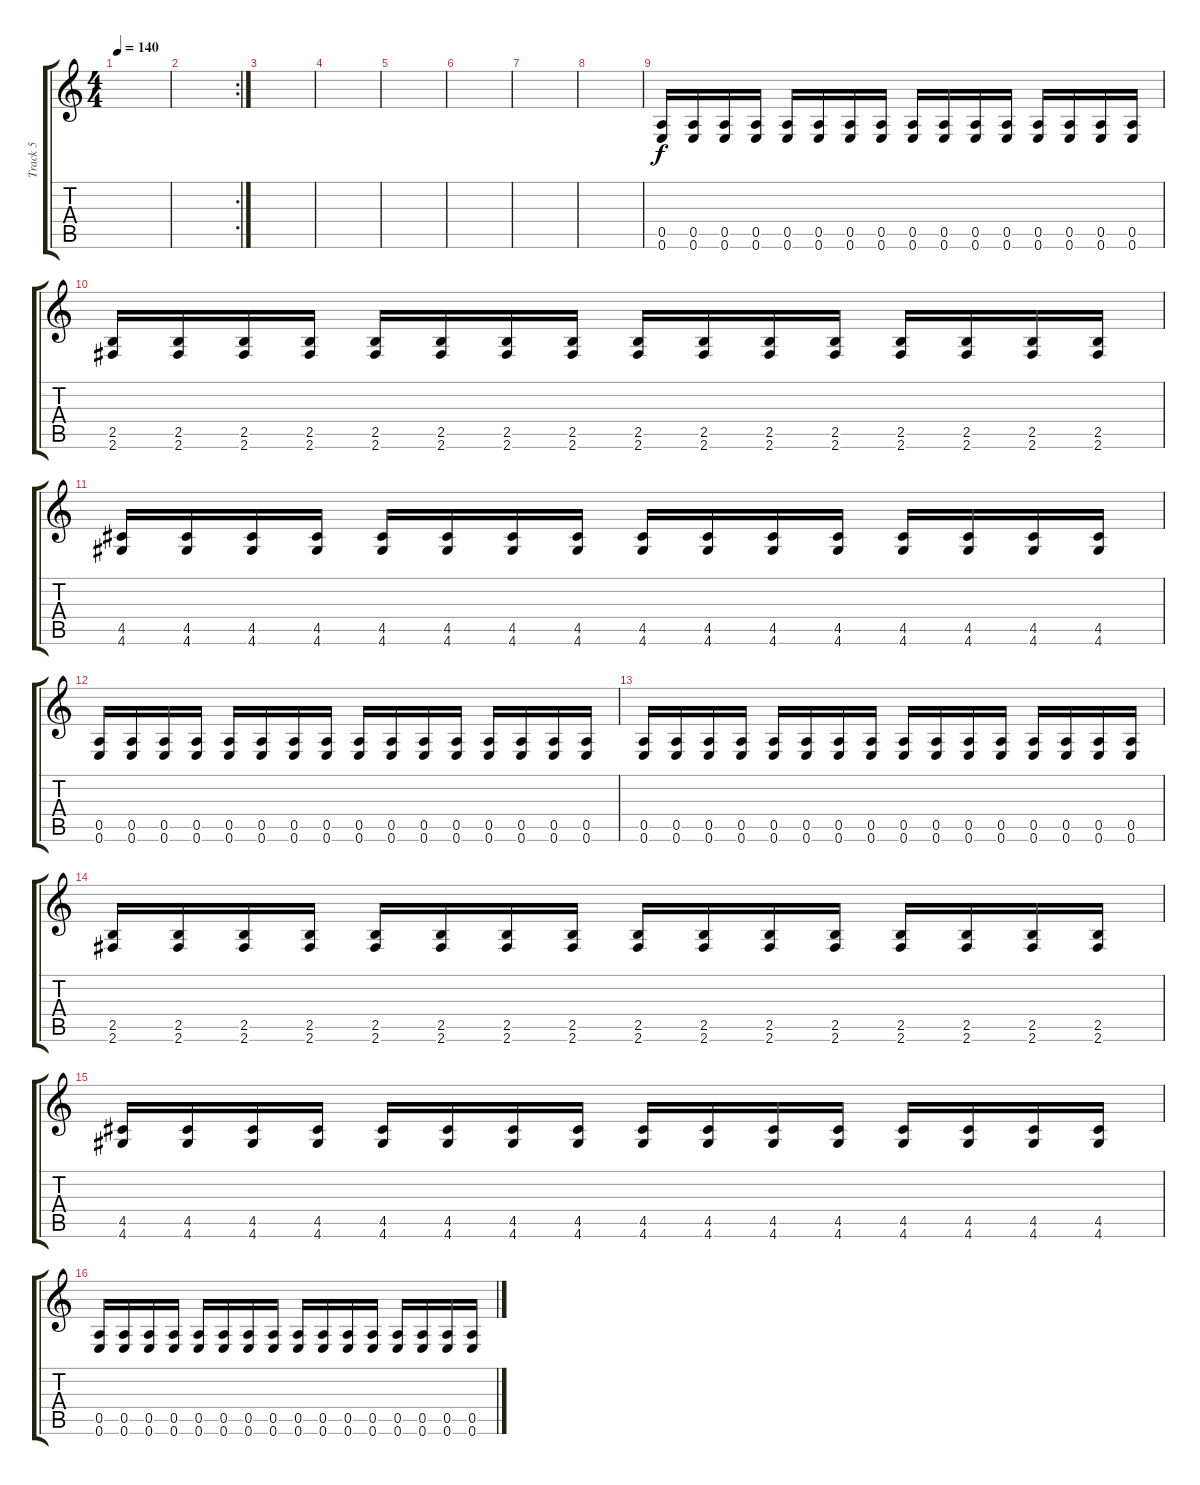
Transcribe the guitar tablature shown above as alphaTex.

\track ("Track 5" "Track 5") {instrument distortionguitar}
\staff {score tabs}
\tuning (E4 B3 G3 D3 A2 E2) {hide}
\ts (4 4)
\tempo 140
\clef g2
\ks c
|
\rc 2
|
|
|
|
|
|
|
(0.5 0.6).16 (0.5 0.6).16 (0.5 0.6).16 (0.5 0.6).16 (0.5 0.6).16 (0.5 0.6).16 (0.5 0.6).16 (0.5 0.6).16 (0.5 0.6).16 (0.5 0.6).16 (0.5 0.6).16 (0.5 0.6).16 (0.5 0.6).16 (0.5 0.6).16 (0.5 0.6).16 (0.5 0.6).16 |
(2.5 2.6).16 (2.5 2.6).16 (2.5 2.6).16 (2.5 2.6).16 (2.5 2.6).16 (2.5 2.6).16 (2.5 2.6).16 (2.5 2.6).16 (2.5 2.6).16 (2.5 2.6).16 (2.5 2.6).16 (2.5 2.6).16 (2.5 2.6).16 (2.5 2.6).16 (2.5 2.6).16 (2.5 2.6).16 |
(4.5 4.6).16 (4.5 4.6).16 (4.5 4.6).16 (4.5 4.6).16 (4.5 4.6).16 (4.5 4.6).16 (4.5 4.6).16 (4.5 4.6).16 (4.5 4.6).16 (4.5 4.6).16 (4.5 4.6).16 (4.5 4.6).16 (4.5 4.6).16 (4.5 4.6).16 (4.5 4.6).16 (4.5 4.6).16 |
(0.5 0.6).16 (0.5 0.6).16 (0.5 0.6).16 (0.5 0.6).16 (0.5 0.6).16 (0.5 0.6).16 (0.5 0.6).16 (0.5 0.6).16 (0.5 0.6).16 (0.5 0.6).16 (0.5 0.6).16 (0.5 0.6).16 (0.5 0.6).16 (0.5 0.6).16 (0.5 0.6).16 (0.5 0.6).16 |
(0.5 0.6).16 (0.5 0.6).16 (0.5 0.6).16 (0.5 0.6).16 (0.5 0.6).16 (0.5 0.6).16 (0.5 0.6).16 (0.5 0.6).16 (0.5 0.6).16 (0.5 0.6).16 (0.5 0.6).16 (0.5 0.6).16 (0.5 0.6).16 (0.5 0.6).16 (0.5 0.6).16 (0.5 0.6).16 |
(2.5 2.6).16 (2.5 2.6).16 (2.5 2.6).16 (2.5 2.6).16 (2.5 2.6).16 (2.5 2.6).16 (2.5 2.6).16 (2.5 2.6).16 (2.5 2.6).16 (2.5 2.6).16 (2.5 2.6).16 (2.5 2.6).16 (2.5 2.6).16 (2.5 2.6).16 (2.5 2.6).16 (2.5 2.6).16 |
(4.5 4.6).16 (4.5 4.6).16 (4.5 4.6).16 (4.5 4.6).16 (4.5 4.6).16 (4.5 4.6).16 (4.5 4.6).16 (4.5 4.6).16 (4.5 4.6).16 (4.5 4.6).16 (4.5 4.6).16 (4.5 4.6).16 (4.5 4.6).16 (4.5 4.6).16 (4.5 4.6).16 (4.5 4.6).16 |
(0.5 0.6).16 (0.5 0.6).16 (0.5 0.6).16 (0.5 0.6).16 (0.5 0.6).16 (0.5 0.6).16 (0.5 0.6).16 (0.5 0.6).16 (0.5 0.6).16 (0.5 0.6).16 (0.5 0.6).16 (0.5 0.6).16 (0.5 0.6).16 (0.5 0.6).16 (0.5 0.6).16 (0.5 0.6).16
